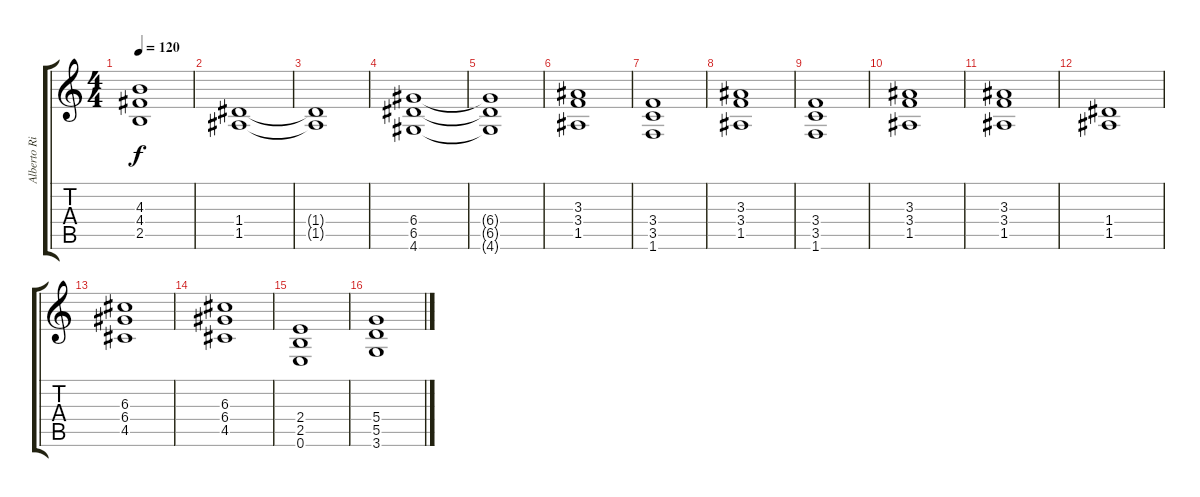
\track ("Alberto Rionda (Guitarra Solista)" "Alberto Ri") {instrument distortionguitar}
\staff {score tabs}
\tuning (E4 B3 G3 D3 A2 E2) {hide}
\ts (4 4)
\tempo 120
\clef g2
\ks c
(4.3{t} 4.4{t} 2.5{t}).1{dy f} |
(1.4 1.5).1 |
(1.4{t} 1.5{t}).1 |
(6.4 6.5 4.6).1 |
(6.4{t} 6.5{t} 4.6{t}).1 |
(3.3 3.4 1.5).1 |
(3.4 3.5 1.6).1 |
(3.3 3.4 1.5).1 |
(3.4 3.5 1.6).1 |
(3.3 3.4 1.5).1 |
(3.3 3.4 1.5).1 |
(1.4 1.5).1 |
(6.3 6.4 4.5).1 |
(6.3 6.4 4.5).1 |
(2.4 2.5 0.6).1 |
(5.4 5.5 3.6).1
